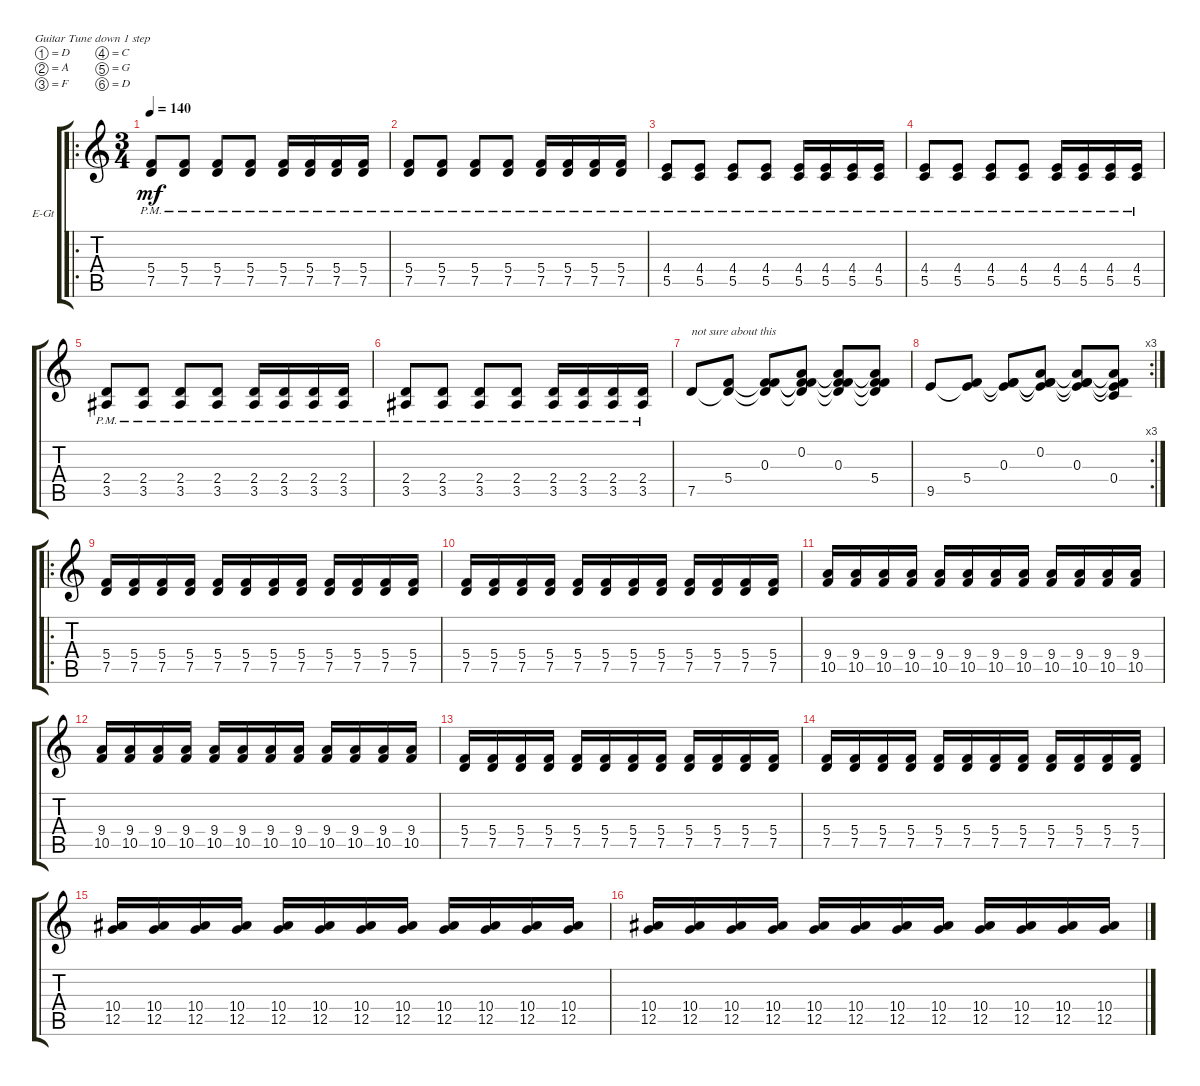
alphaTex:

\defaultSystemsLayout 4
\bracketExtendMode groupsimilarinstruments
\firstSystemTrackNameOrientation horizontal
\otherSystemsTrackNameOrientation horizontal
\track ("Electric Guitar" "E-Gt") {instrument overdrivenguitar}
\staff {score tabs}
\tuning (D4 A3 F3 C3 G2 D2)
\ro
\ts (3 4)
\tempo 140
\clef g2
\ks c
(7.5{pm} 5.4{pm}).8{dy mf instrument overdrivenguitar} (7.5{pm} 5.4{pm}).8 (7.5{pm} 5.4{pm}).8 (7.5{pm} 5.4{pm}).8 (7.5{pm} 5.4{pm}).16 (7.5{pm} 5.4{pm}).16 (7.5{pm} 5.4{pm}).16 (7.5{pm} 5.4{pm}).16 |
(7.5{pm} 5.4{pm}).8 (7.5{pm} 5.4{pm}).8 (7.5{pm} 5.4{pm}).8 (7.5{pm} 5.4{pm}).8 (7.5{pm} 5.4{pm}).16 (7.5{pm} 5.4{pm}).16 (7.5{pm} 5.4{pm}).16 (7.5{pm} 5.4{pm}).16 |
(5.5{pm} 4.4{pm}).8 (5.5{pm} 4.4{pm}).8 (5.5{pm} 4.4{pm}).8 (5.5{pm} 4.4{pm}).8 (5.5{pm} 4.4{pm}).16 (5.5{pm} 4.4{pm}).16 (5.5{pm} 4.4{pm}).16 (5.5{pm} 4.4{pm}).16 |
(5.5{pm} 4.4{pm}).8 (5.5{pm} 4.4{pm}).8 (5.5{pm} 4.4{pm}).8 (5.5{pm} 4.4{pm}).8 (5.5{pm} 4.4{pm}).16 (5.5{pm} 4.4{pm}).16 (5.5{pm} 4.4{pm}).16 (5.5{pm} 4.4{pm}).16 |
(3.5{pm} 2.4{pm}).8 (3.5{pm} 2.4{pm}).8 (3.5{pm} 2.4{pm}).8 (3.5{pm} 2.4{pm}).8 (3.5{pm} 2.4{pm}).16 (3.5{pm} 2.4{pm}).16 (3.5{pm} 2.4{pm}).16 (3.5{pm} 2.4{pm}).16 |
(3.5{pm} 2.4{pm}).8 (3.5{pm} 2.4{pm}).8 (3.5{pm} 2.4{pm}).8 (3.5{pm} 2.4{pm}).8 (3.5{pm} 2.4{pm}).16 (3.5{pm} 2.4{pm}).16 (3.5{pm} 2.4{pm}).16 (3.5{pm} 2.4{pm}).16 |
7.5.8{txt "not sure about this"} (5.4 7.5{t}).8 (0.3 7.5{t} 5.4{t}).8 (0.2 7.5{t} 0.3{t} 5.4{t}).8 (0.3 7.5{t} 0.2{t} 5.4{t}).8 (5.4 7.5{t} 0.2{t} 0.3{t}).8 |
\rc 3
9.5.8 (5.4 9.5{t}).8 (0.3 9.5{t} 5.4{t}).8 (0.2 9.5{t} 0.3{t} 5.4{t}).8 (0.3 9.5{t} 0.2{t} 5.4{t}).8 (0.4 9.5{t} 0.2{t} 0.3{t}).8 |
\ro
(7.5 5.4).16 (5.4 7.5).16 (5.4 7.5).16 (5.4 7.5).16 (5.4 7.5).16 (5.4 7.5).16 (5.4 7.5).16 (5.4 7.5).16 (5.4 7.5).16 (5.4 7.5).16 (5.4 7.5).16 (5.4 7.5).16 |
(7.5 5.4).16 (5.4 7.5).16 (5.4 7.5).16 (5.4 7.5).16 (5.4 7.5).16 (5.4 7.5).16 (5.4 7.5).16 (5.4 7.5).16 (5.4 7.5).16 (5.4 7.5).16 (5.4 7.5).16 (5.4 7.5).16 |
(9.4 10.5).16 (10.5 9.4).16 (10.5 9.4).16 (10.5 9.4).16 (10.5 9.4).16 (10.5 9.4).16 (10.5 9.4).16 (10.5 9.4).16 (10.5 9.4).16 (10.5 9.4).16 (10.5 9.4).16 (10.5 9.4).16 |
(9.4 10.5).16 (10.5 9.4).16 (10.5 9.4).16 (10.5 9.4).16 (10.5 9.4).16 (10.5 9.4).16 (10.5 9.4).16 (10.5 9.4).16 (10.5 9.4).16 (10.5 9.4).16 (10.5 9.4).16 (10.5 9.4).16 |
(7.5 5.4).16 (5.4 7.5).16 (5.4 7.5).16 (5.4 7.5).16 (5.4 7.5).16 (5.4 7.5).16 (5.4 7.5).16 (5.4 7.5).16 (5.4 7.5).16 (5.4 7.5).16 (5.4 7.5).16 (5.4 7.5).16 |
(7.5 5.4).16 (5.4 7.5).16 (5.4 7.5).16 (5.4 7.5).16 (5.4 7.5).16 (5.4 7.5).16 (5.4 7.5).16 (5.4 7.5).16 (5.4 7.5).16 (5.4 7.5).16 (5.4 7.5).16 (5.4 7.5).16 |
(12.5 10.4).16 (10.4 12.5).16 (10.4 12.5).16 (10.4 12.5).16 (10.4 12.5).16 (10.4 12.5).16 (10.4 12.5).16 (10.4 12.5).16 (10.4 12.5).16 (10.4 12.5).16 (10.4 12.5).16 (10.4 12.5).16 |
(12.5 10.4).16 (10.4 12.5).16 (10.4 12.5).16 (10.4 12.5).16 (10.4 12.5).16 (10.4 12.5).16 (10.4 12.5).16 (10.4 12.5).16 (10.4 12.5).16 (10.4 12.5).16 (10.4 12.5).16 (10.4 12.5).16
